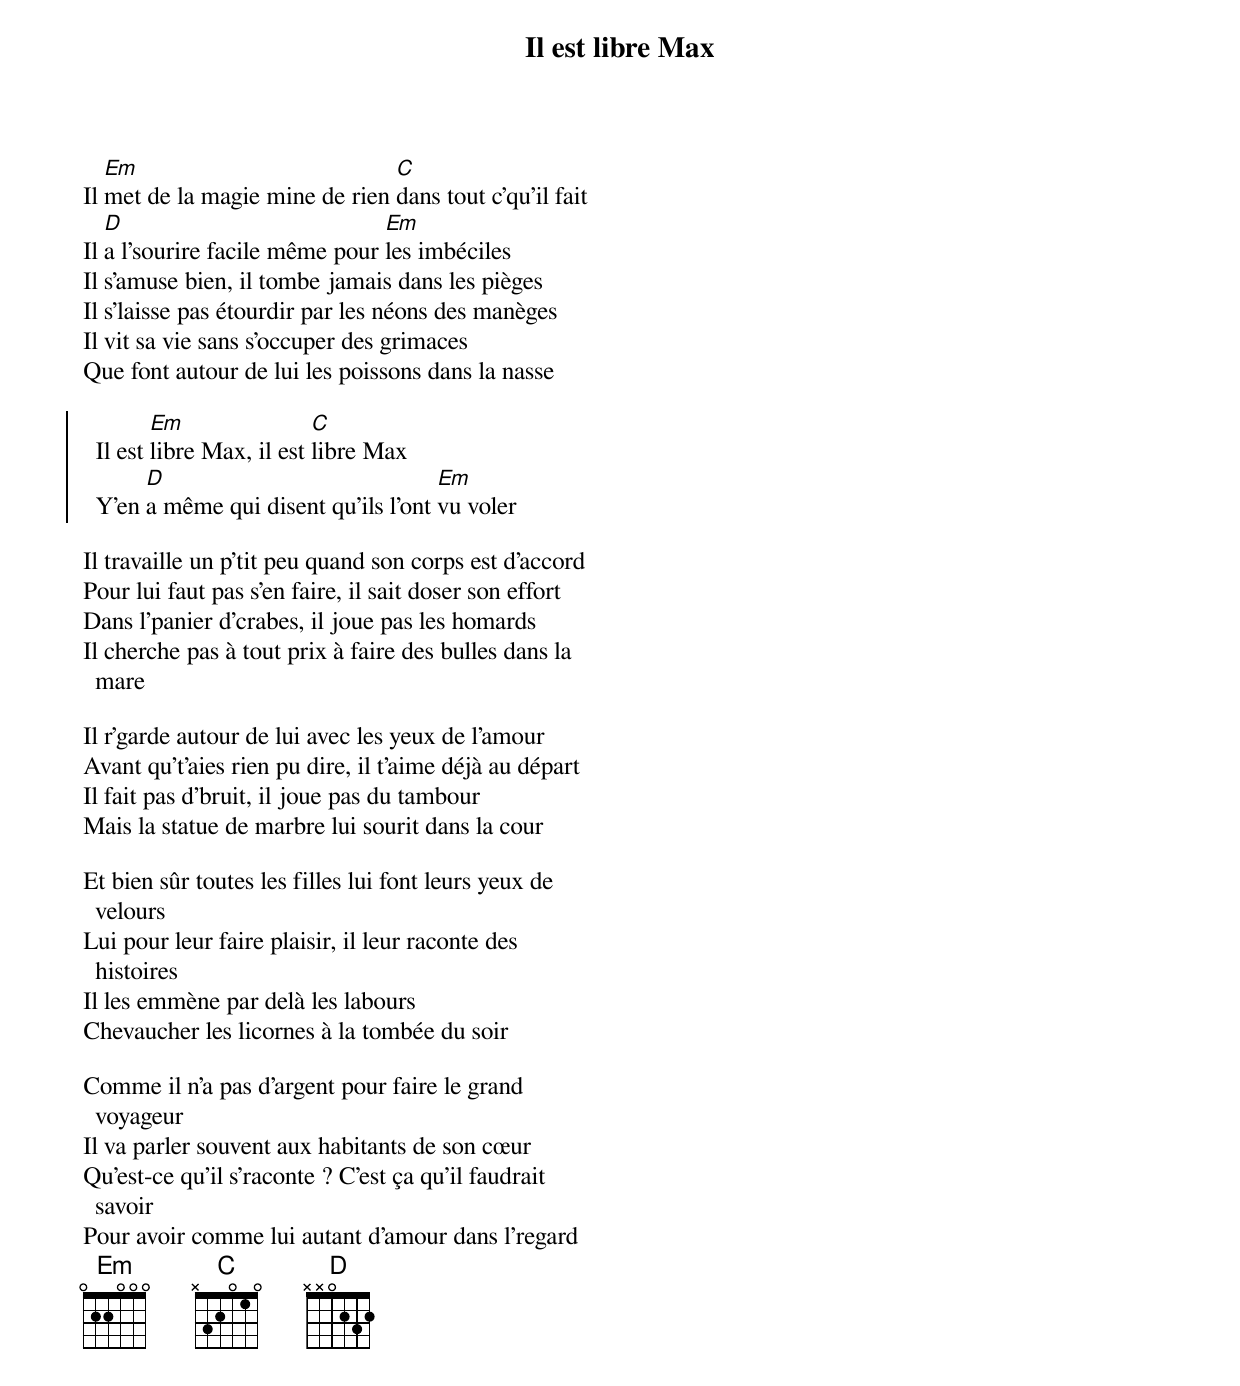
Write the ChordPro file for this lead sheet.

{title: Il est libre Max}
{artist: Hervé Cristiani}
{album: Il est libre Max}
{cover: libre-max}
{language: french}
{columns: 2}
{define: Em frets 0 2 2 0 0 0}
{define: C frets X 3 2 0 1 0}
{define: D frets X X 0 2 3 2}

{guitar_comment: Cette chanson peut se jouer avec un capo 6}

Il [Em]met de la magie mine de rien [C]dans tout c'qu'il fait
Il [D]a l'sourire facile même pour [Em]les imbéciles
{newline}
Il s'amuse bien, il tombe jamais dans les pièges
Il s'laisse pas étourdir par les néons des manèges
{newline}
Il vit sa vie sans s'occuper des grimaces
Que font autour de lui les poissons dans la nasse

{start_of_chorus}
  Il est [Em]libre Max, il est [C]libre Max
  Y'en [D]a même qui disent qu'ils l'ont [Em]vu voler
{end_of_chorus}

Il travaille un p'tit peu quand son corps est d'accord
Pour lui faut pas s'en faire, il sait doser son effort
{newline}
Dans l'panier d'crabes, il joue pas les homards
Il cherche pas à tout prix à faire des bulles dans la mare

Il r'garde autour de lui avec les yeux de l'amour
Avant qu't'aies rien pu dire, il t'aime déjà au départ
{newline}
Il fait pas d'bruit, il joue pas du tambour
Mais la statue de marbre lui sourit dans la cour

Et bien sûr toutes les filles lui font leurs yeux de velours
Lui pour leur faire plaisir, il leur raconte des histoires
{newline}
Il les emmène par delà les labours
Chevaucher les licornes à la tombée du soir

Comme il n'a pas d'argent pour faire le grand voyageur
Il va parler souvent aux habitants de son cœur
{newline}
Qu'est-ce qu'il s'raconte ? C'est ça qu'il faudrait savoir
Pour avoir comme lui autant d'amour dans l'regard
